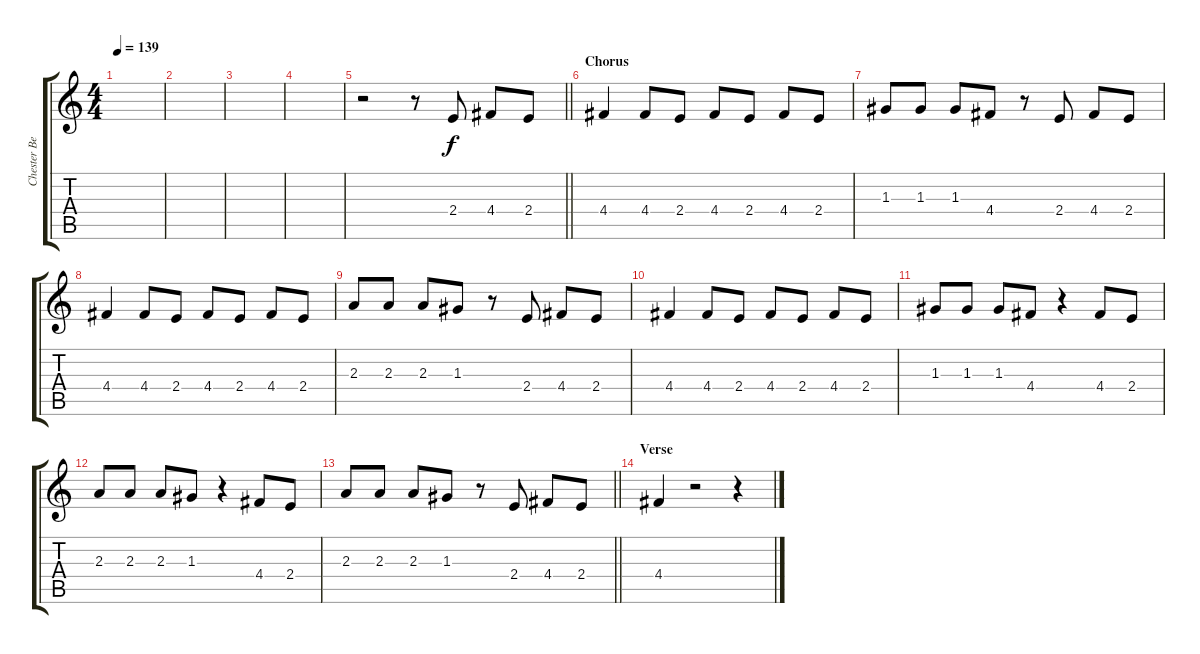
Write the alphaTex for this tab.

\track ("Chester Bennington [Vocals]" "Chester Be") {instrument overdrivenguitar}
\staff {score tabs}
\tuning (E4 B3 G3 D3 A2 E2) {hide}
\ts (4 4)
\tempo 139
\clef g2
\ks c
|
|
|
|
\barLineRight lightlight
r.2 r.8 2.4.8 4.4.8 2.4.8 |
\section ("" "Chorus")
4.4.4 4.4.8 2.4.8 4.4.8 2.4.8 4.4.8 2.4.8 |
1.3.8 1.3.8 1.3.8 4.4.8 r.8 2.4.8 4.4.8 2.4.8 |
4.4.4 4.4.8 2.4.8 4.4.8 2.4.8 4.4.8 2.4.8 |
2.3.8 2.3.8 2.3.8 1.3.8 r.8 2.4.8 4.4.8 2.4.8 |
4.4.4 4.4.8 2.4.8 4.4.8 2.4.8 4.4.8 2.4.8 |
1.3.8 1.3.8 1.3.8 4.4.8 r.4 4.4.8 2.4.8 |
2.3.8 2.3.8 2.3.8 1.3.8 r.4 4.4.8 2.4.8 |
\barLineRight lightlight
2.3.8 2.3.8 2.3.8 1.3.8 r.8 2.4.8 4.4.8 2.4.8 |
\section ("" "Verse")
4.4.4 r.2 r.4
